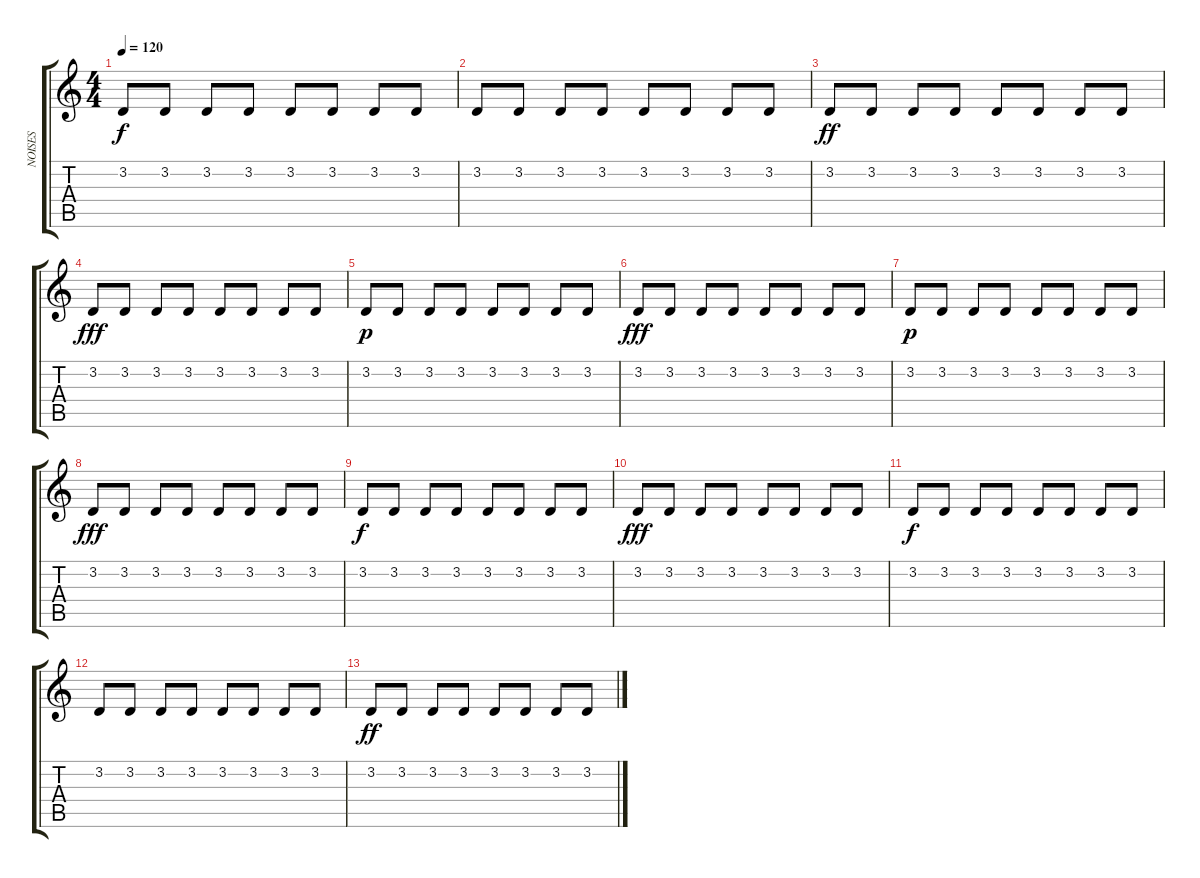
\track ("NOISES" "NOISES") {instrument gunshot}
\staff {score tabs}
\tuning (E4 B3 G3 D3 A2 E2) {hide}
\ts (4 4)
\tempo 120
\clef g2
\ks c
3.2.8{dy f} 3.2.8 3.2.8 3.2.8 3.2.8 3.2.8 3.2.8 3.2.8 |
3.2.8 3.2.8 3.2.8 3.2.8 3.2.8 3.2.8 3.2.8 3.2.8 |
3.2.8{dy ff} 3.2.8 3.2.8 3.2.8 3.2.8 3.2.8 3.2.8 3.2.8 |
3.2.8{dy fff} 3.2.8 3.2.8 3.2.8 3.2.8 3.2.8 3.2.8 3.2.8 |
3.2.8{dy p} 3.2.8 3.2.8 3.2.8 3.2.8 3.2.8 3.2.8 3.2.8 |
3.2.8{dy fff} 3.2.8 3.2.8 3.2.8 3.2.8 3.2.8 3.2.8 3.2.8 |
3.2.8{dy p} 3.2.8 3.2.8 3.2.8 3.2.8 3.2.8 3.2.8 3.2.8 |
3.2.8{dy fff instrument gunshot} 3.2.8 3.2.8 3.2.8 3.2.8 3.2.8 3.2.8 3.2.8 |
3.2.8{dy f} 3.2.8 3.2.8 3.2.8 3.2.8 3.2.8 3.2.8 3.2.8 |
3.2.8{dy fff} 3.2.8 3.2.8 3.2.8 3.2.8 3.2.8 3.2.8 3.2.8 |
3.2.8{dy f} 3.2.8 3.2.8 3.2.8 3.2.8 3.2.8 3.2.8 3.2.8 |
3.2.8 3.2.8 3.2.8 3.2.8 3.2.8 3.2.8 3.2.8 3.2.8 |
3.2.8{dy ff} 3.2.8 3.2.8 3.2.8 3.2.8 3.2.8 3.2.8 3.2.8
